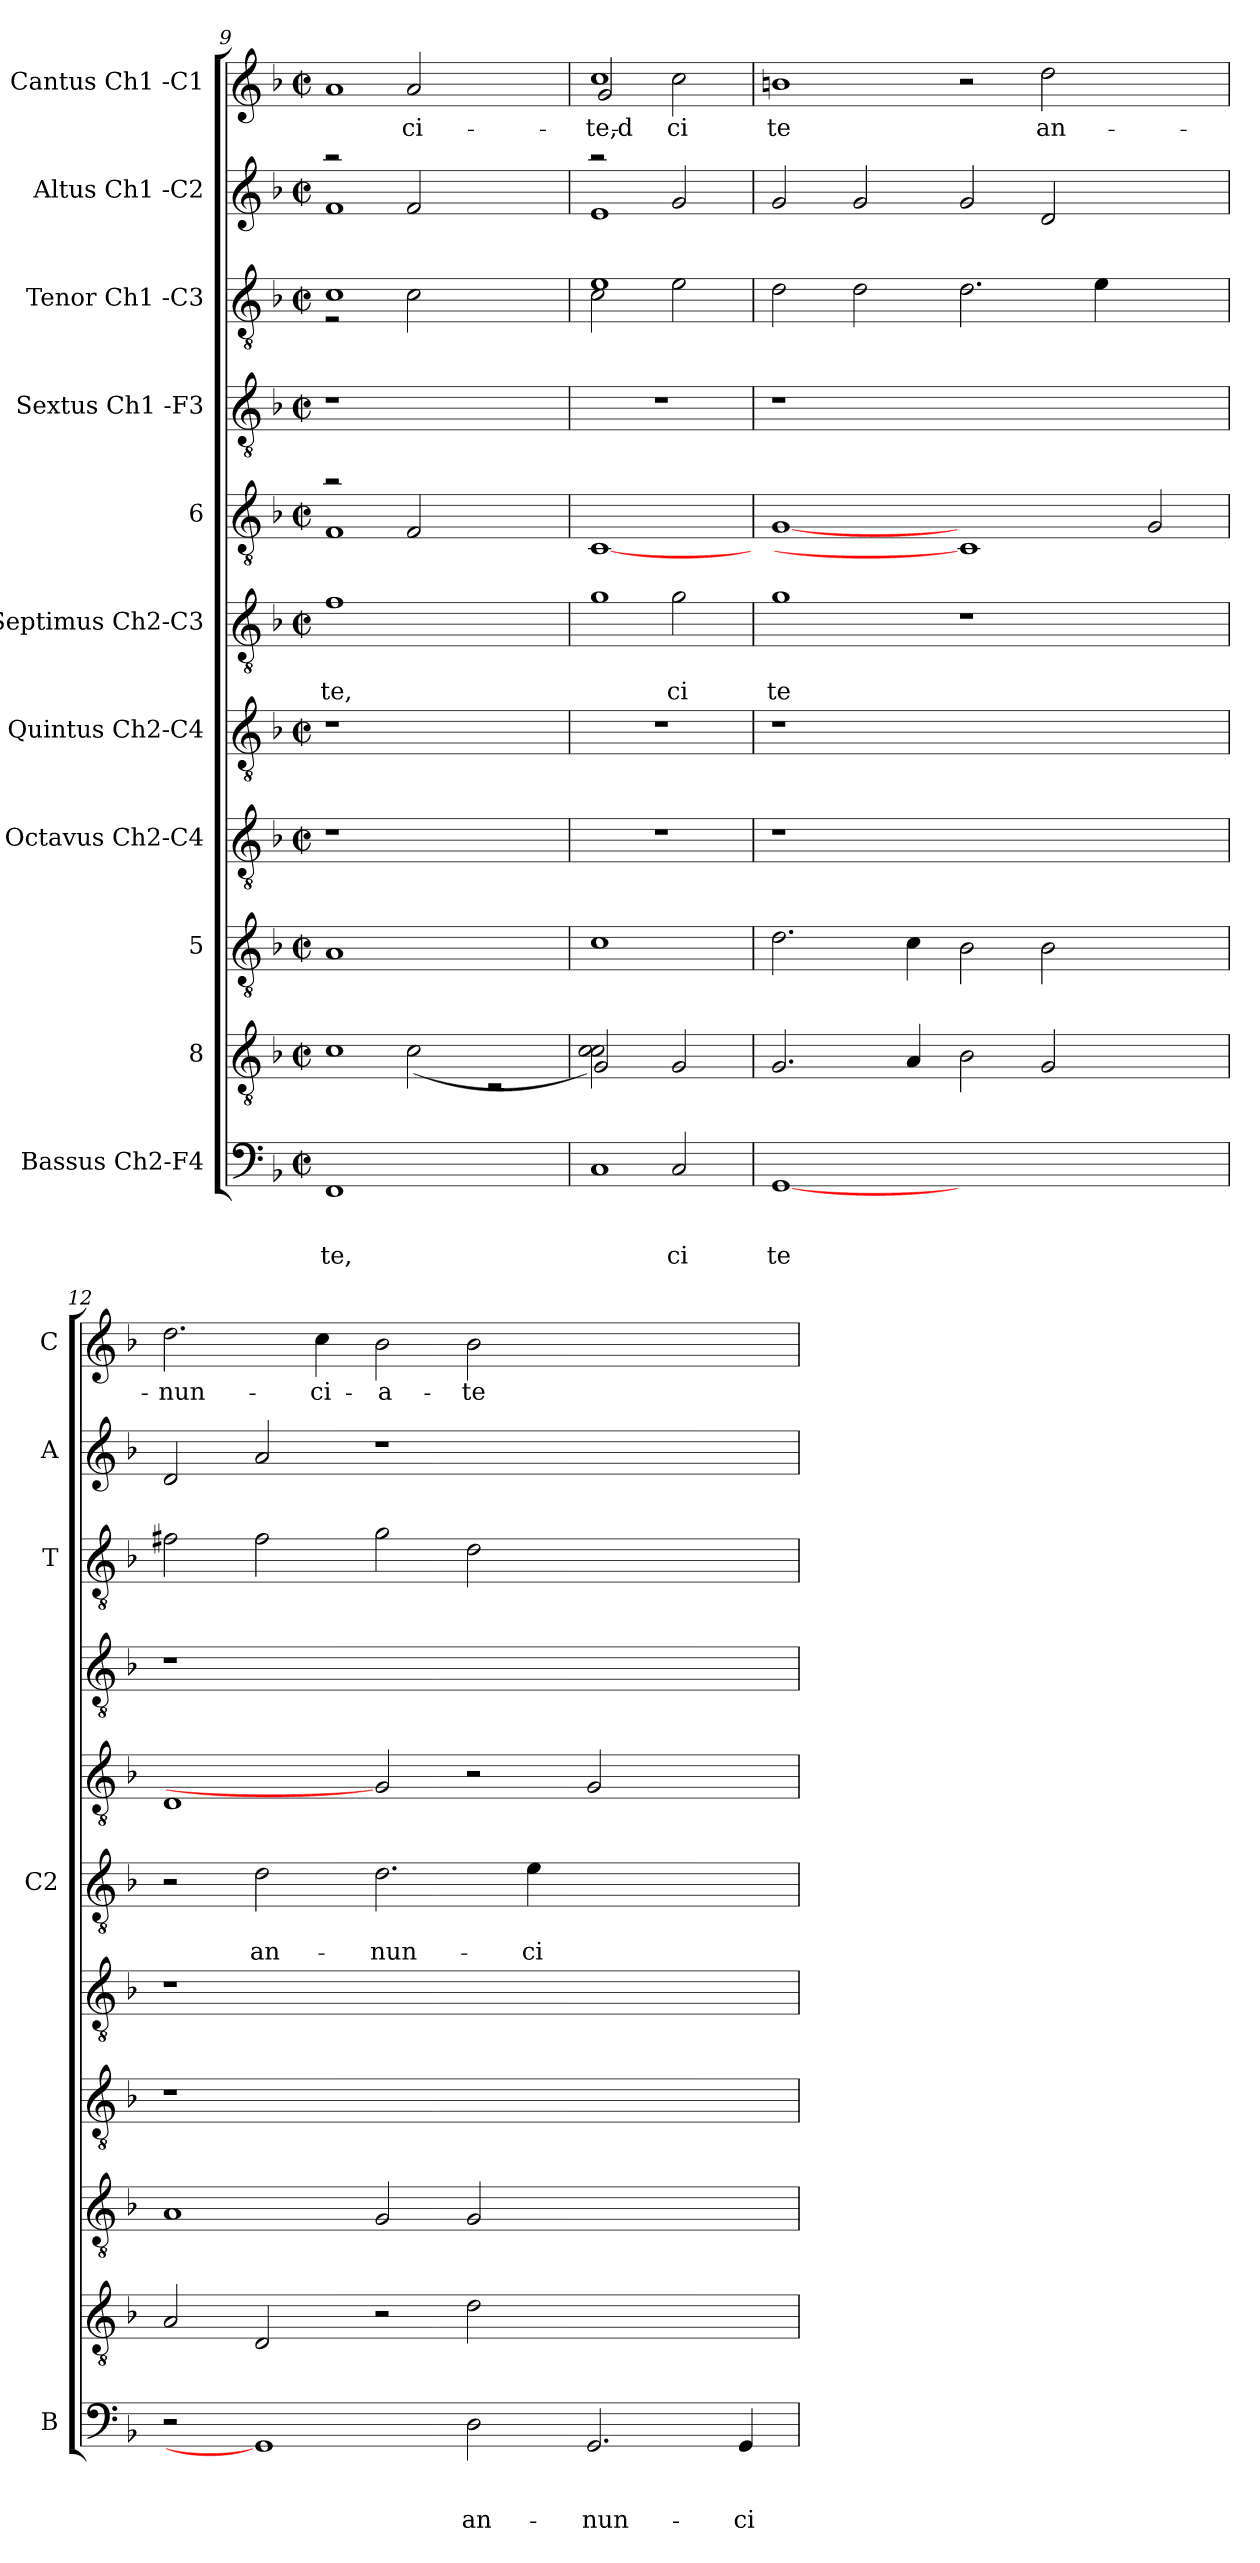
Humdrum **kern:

**kern	**text	**text	**text	**kern	**kern	**kern	**kern	**kern	**text	**text	**kern	**kern	**kern	**kern	**kern	**text
*part11	*part11	*part11	*part11	*part10	*part9	*part8	*part7	*part6	*part6	*part6	*part5	*part4	*part3	*part2	*part1	*part1
*staff11	*staff11	*staff11	*staff11	*staff10	*staff9	*staff8	*staff7	*staff6	*staff6	*staff6	*staff5	*staff4	*staff3	*staff2	*staff1	*staff1
*I"Bassus Ch2-F4	*	*	*	*I"8	*I"5	*I"Octavus Ch2-C4	*I"Quintus Ch2-C4	*I"Septimus Ch2-C3	*	*	*I"6	*I"Sextus Ch1 -F3	*I"Tenor Ch1 -C3	*I"Altus Ch1 -C2	*I"Cantus Ch1 -C1	*
*I'B	*	*	*	*	*	*	*	*I'C2	*	*	*	*	*I'T	*I'A	*I'C	*
*clefF4	*	*	*	*clefGv2	*clefGv2	*clefGv2	*clefGv2	*clefGv2	*	*	*clefGv2	*clefGv2	*clefGv2	*clefG2	*clefG2	*
*k[b-]	*	*	*	*k[b-]	*k[b-]	*k[b-]	*k[b-]	*k[b-]	*	*	*k[b-]	*k[b-]	*k[b-]	*k[b-]	*k[b-]	*
*F:	*	*	*	*F:	*F:	*F:	*F:	*F:	*	*	*F:	*F:	*F:	*F:	*F:	*
*M2/2	*	*	*	*M2/2	*M2/2	*M2/2	*M2/2	*M2/2	*	*	*M2/2	*M2/2	*M2/2	*M2/2	*M2/2	*
*met(c|)	*	*	*	*met(c|)	*met(c|)	*met(c|)	*met(c|)	*met(c|)	*	*	*met(c|)	*met(c|)	*met(c|)	*met(c|)	*met(c|)	*
=9	=9	=9	=9	=9	=9	=9	=9	=9	=9	=9	=9	=9	=9	=9	=9	=9
!	!	!	!LO:LY:a	!	!	!	!	!	!	!LO:LY:b	!	!	!	!	!	!
*	*	*	*	*^	*	*	*	*	*	*	*^	*	*^	*^	*^	*
1FF	.	.	-te,	1c	2ryy	1A	1r	1r	1f	.	-te,	2ra	1F	1r	1c	2r	2raa	1f	1a	2ryy	.
!	!	!	!	!	!	!	!	!	!	!	!	!	!	!	!	!	!	!	!	!	!LO:LY:b
.	.	.	.	.	(>2c\	.	.	.	.	.	.	2F/	.	.	.	2c\	2f/	.	.	2a/	-ci-
2ryy	.	.	.	2ryy	2rC	2ryy	2ryy	2ryy	2ryy	.	.	2ryy	2ryy	2ryy	2ryy	2ryy	2ryy	2ryy	2ryy	2ryy	.
=10	=10	=10	=10	=10	=10	=10	=10	=10	=10	=10	=10	=10	=10	=10	=10	=10	=10	=10	=10	=10	=10
*^	*	*	*	*	*	*	*	*	*^	*	*	*	*	*	*	*	*	*	*	*	*
!	!	!	!	!	!	!	!	!	!	!	!	!	!	!	!	!	!	!	!	!	!	!	!LO:LY:b
*	*	*	*	*	*	*	*	*	*	*	*	*	*	*v	*v	*	*	*	*	*	*	*	*
1C	2ryy	.	.	.	2c\ 2c\)	2G/	1c	1r	1r	1g	2ryy	.	.	[1C	1r	1e	2c\	2raa	1e	1cc	2g/	-te,d
!	!	!	!	!LO:LY:a	!	!	!	!	!	!	!	!	!LO:LY:b	!	!	!	!	!	!	!	!	!LO:LY:b
.	2C/	.	.	ci-	2G/	2ryy	.	.	.	.	2g\	.	ci-	.	.	.	2e\	2g/	.	.	2cc\	ci-
*	*	*	*	*	*	*	*	*	*	*	*	*	*	*	*	*	*	*v	*v	*	*	*
=11	=11	=11	=11	=11	=11	=11	=11	=11	=11	=11	=11	=11	=11	=11	=11	=11	=11	=11	=11	=11	=11
!	!	!	!	!LO:LY:a	!	!	!	!	!	!	!	!	!LO:LY:b	!	!	!	!	!	!	!	!LO:LY:b
*v	*v	*	*	*	*	*	*	*	*	*v	*v	*	*	*	*	*v	*v	*	*v	*v	*
*	*	*	*	*v	*v	*	*	*	*	*	*	*	*	*	*	*	*
[1GG	.	.	-te	2.G/	2.d\	1r	1r	1g	.	-te	[1G	1r	2d\	2g/	1bn	-te
.	.	.	.	.	.	.	.	.	.	.	.	.	2d\	2g/	.	.
.	.	.	.	4A/	4c\	.	.	.	.	.	.	.	.	.	.	.
1.ryy	.	.	.	2B-\	2B-\	1.ryy	1.ryy	1r	.	.	1C]	1.ryy	2.d\	2g/	2r	.
!	!	!	!	!	!	!	!	!	!	!	!	!	!	!	!	!LO:LY:b
.	.	.	.	2G/	2B-\	.	.	.	.	.	.	.	.	2d/	2dd\	an-
.	.	.	.	.	.	.	.	.	.	.	.	.	4e\	.	.	.
.	.	.	.	2ryy	2ryy	.	.	2ryy	.	.	2G/	.	2ryy	2ryy	2ryy	.
=12	=12	=12	=12	=12	=12	=12	=12	=12	=12	=12	=12	=12	=12	=12	=12	=12
!	!	!	!	!	!	!	!	!	!	!	!	!	!	!	!	!LO:LY:b
2r	.	.	.	2A/	1A	1r	1r	2r	.	.	1D	1r	2f#X\	2d/	2.dd\	-nun-
!	!	!	!	!	!	!	!	!	!	!LO:LY:b	!	!	!	!	!	!
1GG]	.	.	.	2D/	.	.	.	2d\	.	an-	.	.	2f#\	2a/	.	.
!	!	!	!	!	!	!	!	!	!	!	!	!	!	!	!	!LO:LY:b
.	.	.	.	.	.	.	.	.	.	.	.	.	.	.	4cc\	-ci-
!	!	!	!	!	!	!	!	!	!	!LO:LY:b	!	!	!	!	!	!LO:LY:b
.	.	.	.	2r	2G/	0ryy	0ryy	2.d\	.	-nun-	2G]	0ryy	2g\	1r	2b-\	-a-
!	!	!	!LO:LY:a	!	!	!	!	!	!	!	!	!	!	!	!	!LO:LY:b
2D\	.	.	an-	2d\	2G/	.	.	.	.	.	2r	.	2d\	.	2b-\	-te
!	!	!	!	!	!	!	!	!	!	!LO:LY:b	!	!	!	!	!	!
.	.	.	.	.	.	.	.	4e\	.	-ci-	.	.	.	.	.	.
!	!	!	!LO:LY:a	!	!	!	!	!	!	!	!	!	!	!	!	!
2.GG/	.	.	-nun-	1ryy	1ryy	.	.	1ryy	.	.	2G/	.	1ryy	1ryy	1ryy	.
.	.	.	.	.	.	.	.	.	.	.	2ryy	.	.	.	.	.
!	!	!	!LO:LY:a	!	!	!	!	!	!	!	!	!	!	!	!	!
4GG/	.	.	-ci-	.	.	.	.	.	.	.	.	.	.	.	.	.
=	=	=	=	=	=	=	=	=	=	=	=	=	=	=	=	=
*-	*-	*-	*-	*-	*-	*-	*-	*-	*-	*-	*-	*-	*-	*-	*-	*-
